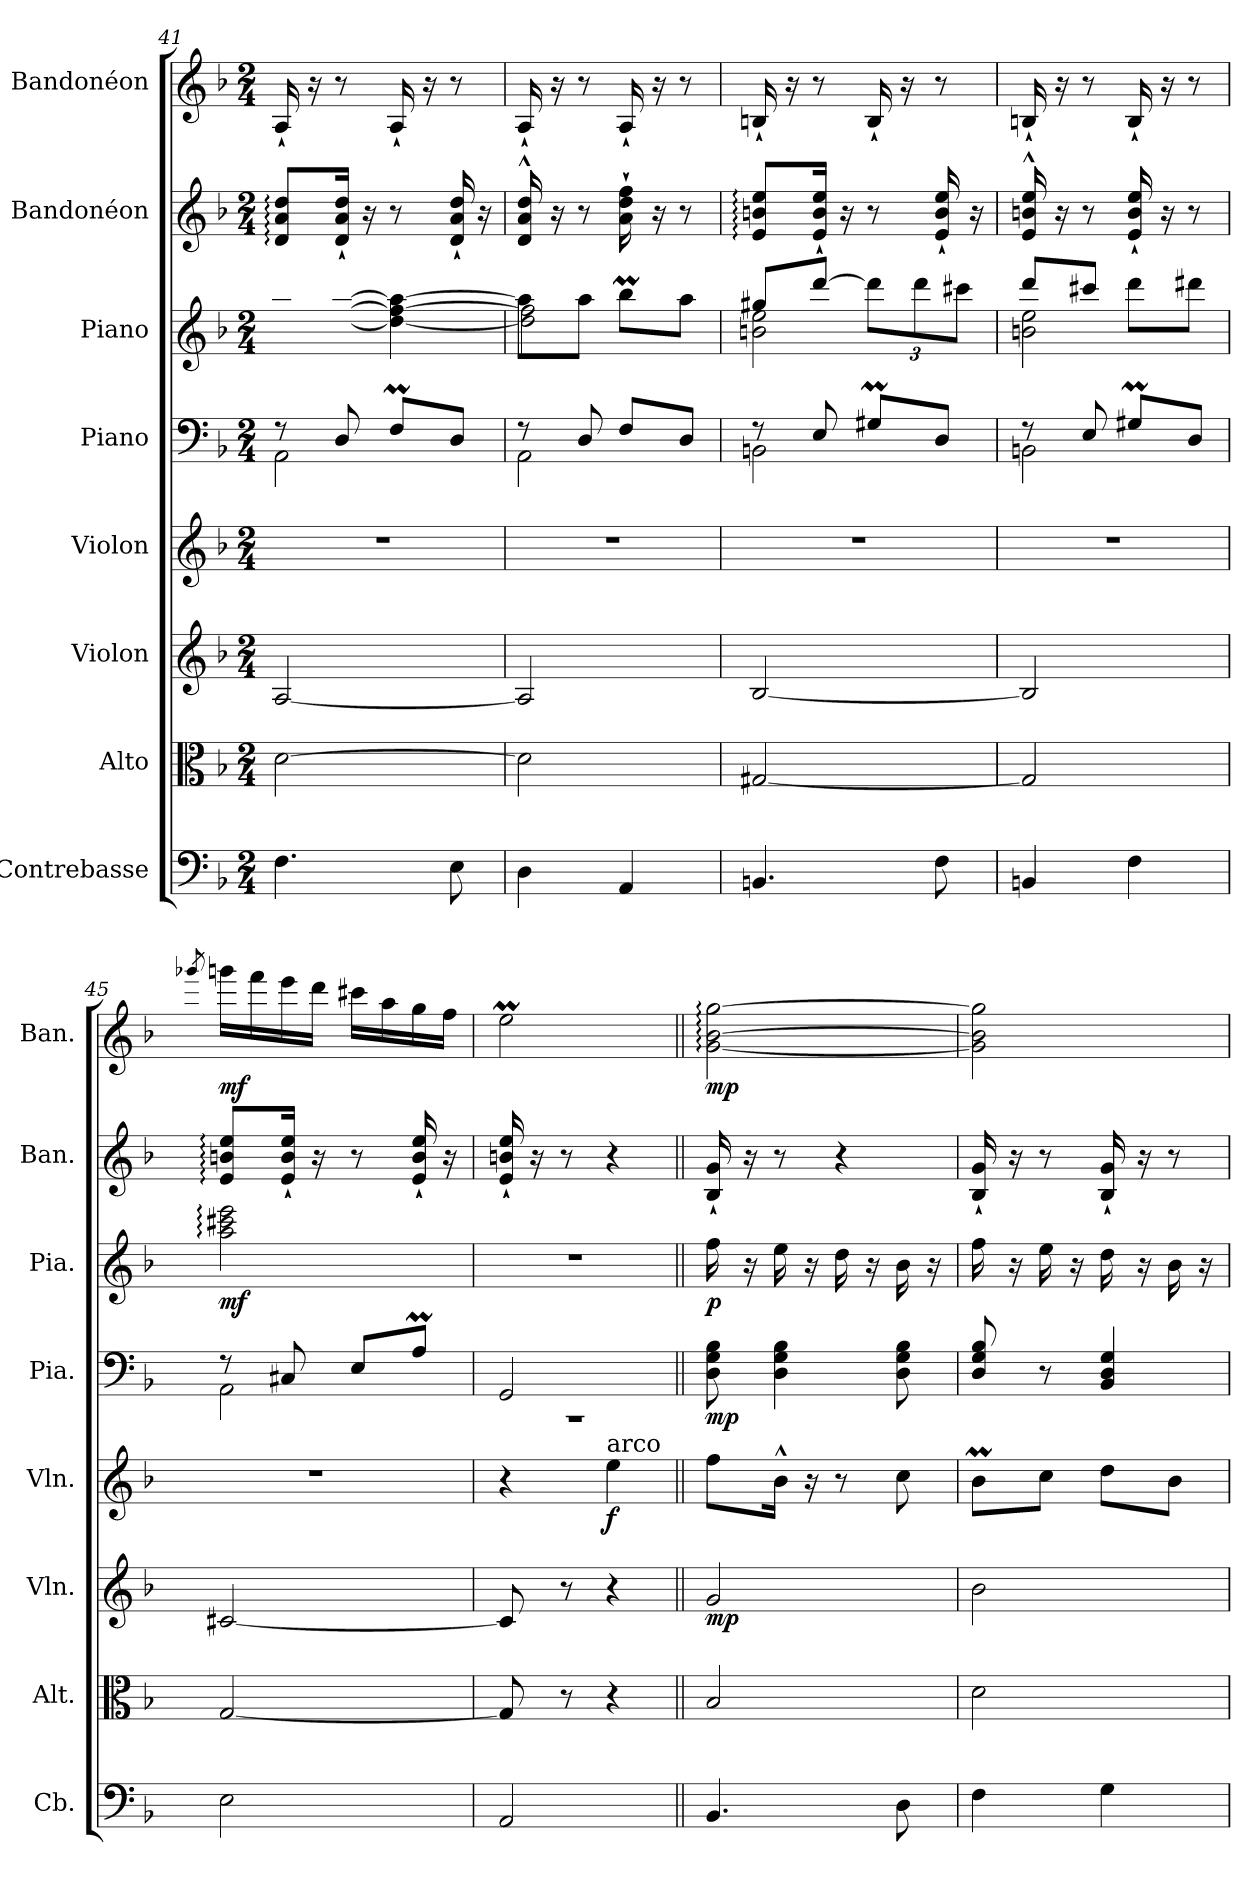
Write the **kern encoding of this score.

**kern	**kern	**kern	**dynam	**kern	**dynam	**kern	**dynam	**kern	**dynam	**kern	**kern	**dynam
*part8	*part7	*part6	*part6	*part5	*part5	*part4	*part4	*part3	*part3	*part2	*part1	*part1
*staff8	*staff7	*staff6	*staff6	*staff5	*staff5	*staff4	*staff4	*staff3	*staff3	*staff2	*staff1	*staff1
*I"Contrebasse	*I"Alto	*I"Violon	*	*I"Violon	*	*I"Piano	*	*I"Piano	*	*I"Bandonéon	*I"Bandonéon	*
*I'Cb.	*I'Alt.	*I'Vln.	*	*I'Vln.	*	*I'Pia.	*	*I'Pia.	*	*I'Ban.	*I'Ban.	*
*clefF4	*clefC3	*clefG2	*	*clefG2	*	*clefF4	*	*clefG2	*	*clefG2	*clefG2	*
*ITrd7c12	*	*	*	*	*	*	*	*	*	*	*	*
*k[b-]	*k[b-]	*k[b-]	*	*k[b-]	*	*k[b-]	*	*k[b-]	*	*k[b-]	*k[b-]	*
*M2/4	*M2/4	*M2/4	*	*M2/4	*	*M2/4	*	*M2/4	*	*M2/4	*M2/4	*
=41	=41	=41	=41	=41	=41	=41	=41	=41	=41	=41	=41	=41
*	*	*	*	*	*	*^	*	*	*	*	*	*
4.FF\	[2d\	[2A/	.	2r	.	8r	2AA\	.	8ff\ 8aa\ 8ddd\yyL	.	8d/: 8a/: 8dd/:L	16A`/	.
.	.	.	.	.	.	.	.	.	.	.	.	16r	.
.	.	.	.	.	.	8D/	.	.	[8dd\ [8ff\ [8aa\J	.	16d/` 16a/` 16dd/`Jk	8r	.
.	.	.	.	.	.	.	.	.	.	.	16r	.	.
.	.	.	.	.	.	8FM/L	.	.	4dd\_ 4ff\_ 4aa\_	.	8r	16A`/	.
.	.	.	.	.	.	.	.	.	.	.	.	16r	.
8EE\	.	.	.	.	.	8D/J	.	.	.	.	16d/` 16a/` 16dd/`	8r	.
.	.	.	.	.	.	.	.	.	.	.	16r	.	.
!!LO:PB:g=z
=42	=42	=42	=42	=42	=42	=42	=42	=42	=42	=42	=42	=42	=42
*	*	*	*	*	*	*	*	*	*^	*	*	*	*
4DD\	2d\]	2A/]	.	2r	.	8r	2AA\	.	8aa\L]	2dd\] 2ff\]	.	16d/^^ 16a/^^ 16dd/^^	16A`/	.
.	.	.	.	.	.	.	.	.	.	.	.	16r	16r	.
.	.	.	.	.	.	8D/	.	.	8aa\J	.	.	8r	8r	.
4AAA/	.	.	.	.	.	8F/L	.	.	8bb-M\L	.	.	16a\` 16dd\` 16ff\`	16A`/	.
.	.	.	.	.	.	.	.	.	.	.	.	16r	16r	.
.	.	.	.	.	.	8D/J	.	.	8aa\J	.	.	8r	8r	.
=43	=43	=43	=43	=43	=43	=43	=43	=43	=43	=43	=43	=43	=43	=43
4.BBBn/	[2G#X/	[2B-/	.	2r	.	8r	2BBn\	.	8gg#X/L	2bn\ 2ee\	.	8e/: 8bn/: 8ee/:L	16Bn`/	.
.	.	.	.	.	.	.	.	.	.	.	.	.	16r	.
.	.	.	.	.	.	8E/	.	.	[8ddd/J	.	.	16e/` 16b/` 16ee/`Jk	8r	.
.	.	.	.	.	.	.	.	.	.	.	.	16r	.	.
*	*	*	*	*	*	*	*	*	*Xbrackettup	*	*	*	*	*
.	.	.	.	.	.	8G#Xm/L	.	.	12ddd\L]	.	.	8r	16B`/	.
.	.	.	.	.	.	.	.	.	.	.	.	.	16r	.
.	.	.	.	.	.	.	.	.	12ddd\	.	.	.	.	.
8FF\	.	.	.	.	.	8D/J	.	.	.	.	.	16e/` 16b/` 16ee/`	8r	.
.	.	.	.	.	.	.	.	.	12ccc#X\J	.	.	.	.	.
.	.	.	.	.	.	.	.	.	.	.	.	16r	.	.
=44	=44	=44	=44	=44	=44	=44	=44	=44	=44	=44	=44	=44	=44	=44
4BBBn/	2G#/]	2B-/]	.	2r	.	8r	2BBn\	.	8ddd/L	2bn\ 2ee\	.	16e/^^ 16bn/^^ 16ee/^^	16Bn`/	.
.	.	.	.	.	.	.	.	.	.	.	.	16r	16r	.
.	.	.	.	.	.	8E/	.	.	8ccc#X/J	.	.	8r	8r	.
4FF\	.	.	.	.	.	8G#Xm/L	.	.	8ddd\L	.	.	16e/` 16b/` 16ee/`	16B`/	.
.	.	.	.	.	.	.	.	.	.	.	.	16r	16r	.
.	.	.	.	.	.	8D/J	.	.	8ddd#X\J	.	.	8r	8r	.
*	*	*	*	*	*	*	*	*	*v	*v	*	*	*	*
=45	=45	=45	=45	=45	=45	=45	=45	=45	=45	=45	=45	=45	=45
.	.	.	.	.	.	.	.	.	.	.	.	8qggg-X/	.
!	!	!	!	!	!	!	!	!	!	!LO:DY:b	!	!	!LO:DY:b
2EE\	[2G/	[2c#X/	.	2r	.	8r	2AA\	.	2aa\: 2ccc#X\: 2eee\:	mf	8e/: 8bn/: 8ee/:L	16gggn\LL	mf
.	.	.	.	.	.	.	.	.	.	.	.	16fff\	.
.	.	.	.	.	.	8C#X/	.	.	.	.	16e/` 16b/` 16ee/`Jk	16eee\	.
.	.	.	.	.	.	.	.	.	.	.	16r	16ddd\JJ	.
.	.	.	.	.	.	8E/L	.	.	.	.	8r	16ccc#X\LL	.
.	.	.	.	.	.	.	.	.	.	.	.	16aa\	.
.	.	.	.	.	.	8Am/J	.	.	.	.	16e/` 16b/` 16ee/`	16gg\	.
.	.	.	.	.	.	.	.	.	.	.	16r	16ff\JJ	.
!!LO:PB:g=z
=46	=46	=46	=46	=46	=46	=46	=46	=46	=46	=46	=46	=46	=46
2AAA/	8G/]	8c#/]	.	4r	.	2GG/	2r	.	2r	.	16e/` 16bn/` 16ee/`	2eem\	.
.	.	.	.	.	.	.	.	.	.	.	16r	.	.
.	8r	8r	.	.	.	.	.	.	.	.	8r	.	.
!	!	!	!	!LO:TX:a:t=arco	!	!	!	!	!	!	!	!	!
!	!	!	!	!	!LO:DY:b	!	!	!	!	!	!	!	!
.	4r	4r	.	4ee\	f	.	.	.	.	.	4r	.	.
*	*	*	*	*	*	*v	*v	*	*	*	*	*	*
=47||	=47||	=47||	=47||	=47||	=47||	=47||	=47||	=47||	=47||	=47||	=47||	=47||
!	!	!	!LO:DY:b	!	!	!	!LO:DY:b	!	!LO:DY:b	!	!	!LO:DY:b
4.BBB-/	2B-/	2g/	mp	8ff\L	.	8D\ 8G\ 8B-\	mp	16ff\	p	16B-/` 16g/`	[2g\: [2b-\: [2gg\:	mp
.	.	.	.	.	.	.	.	16r	.	16r	.	.
.	.	.	.	16b-^^\Jk	.	4D\ 4G\ 4B-\	.	16ee\	.	8r	.	.
.	.	.	.	16r	.	.	.	16r	.	.	.	.
.	.	.	.	8r	.	.	.	16dd\	.	4r	.	.
.	.	.	.	.	.	.	.	16r	.	.	.	.
8DD\	.	.	.	8cc\	.	8D\ 8G\ 8B-\	.	16b-\	.	.	.	.
.	.	.	.	.	.	.	.	16r	.	.	.	.
=48	=48	=48	=48	=48	=48	=48	=48	=48	=48	=48	=48	=48
4FF\	2d\	2b-\	.	8b-M\L	.	8D/ 8G/ 8B-/	.	16ff\	.	16B-/` 16g/`	2g\] 2b-\] 2gg\]	.
.	.	.	.	.	.	.	.	16r	.	16r	.	.
.	.	.	.	8cc\J	.	8r	.	16ee\	.	8r	.	.
.	.	.	.	.	.	.	.	16r	.	.	.	.
4GG\	.	.	.	8dd\L	.	4BB-/ 4D/ 4G/	.	16dd\	.	16B-/` 16g/`	.	.
.	.	.	.	.	.	.	.	16r	.	16r	.	.
.	.	.	.	8b-\J	.	.	.	16b-\	.	8r	.	.
.	.	.	.	.	.	.	.	16r	.	.	.	.
=	=	=	=	=	=	=	=	=	=	=	=	=
*-	*-	*-	*-	*-	*-	*-	*-	*-	*-	*-	*-	*-
